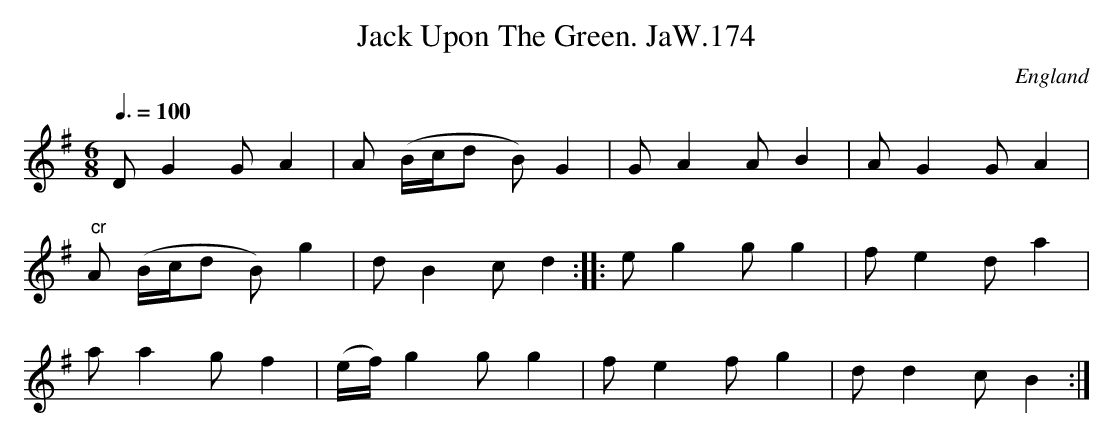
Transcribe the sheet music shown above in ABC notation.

X:1
T:Jack Upon The Green. JaW.174
L:1/8
M:6/8
O:England
Q:3/8=100
K:G
DG2GA2|A (B/c/d B)G2|GA2AB2|AG2GA2|!
" cr"A (B/c/d B)g2|dB2cd2:: eg2gg2|fe2da2|!
aa2gf2|(e/f/)g2gg2|fe2fg2|dd2cB2:|
